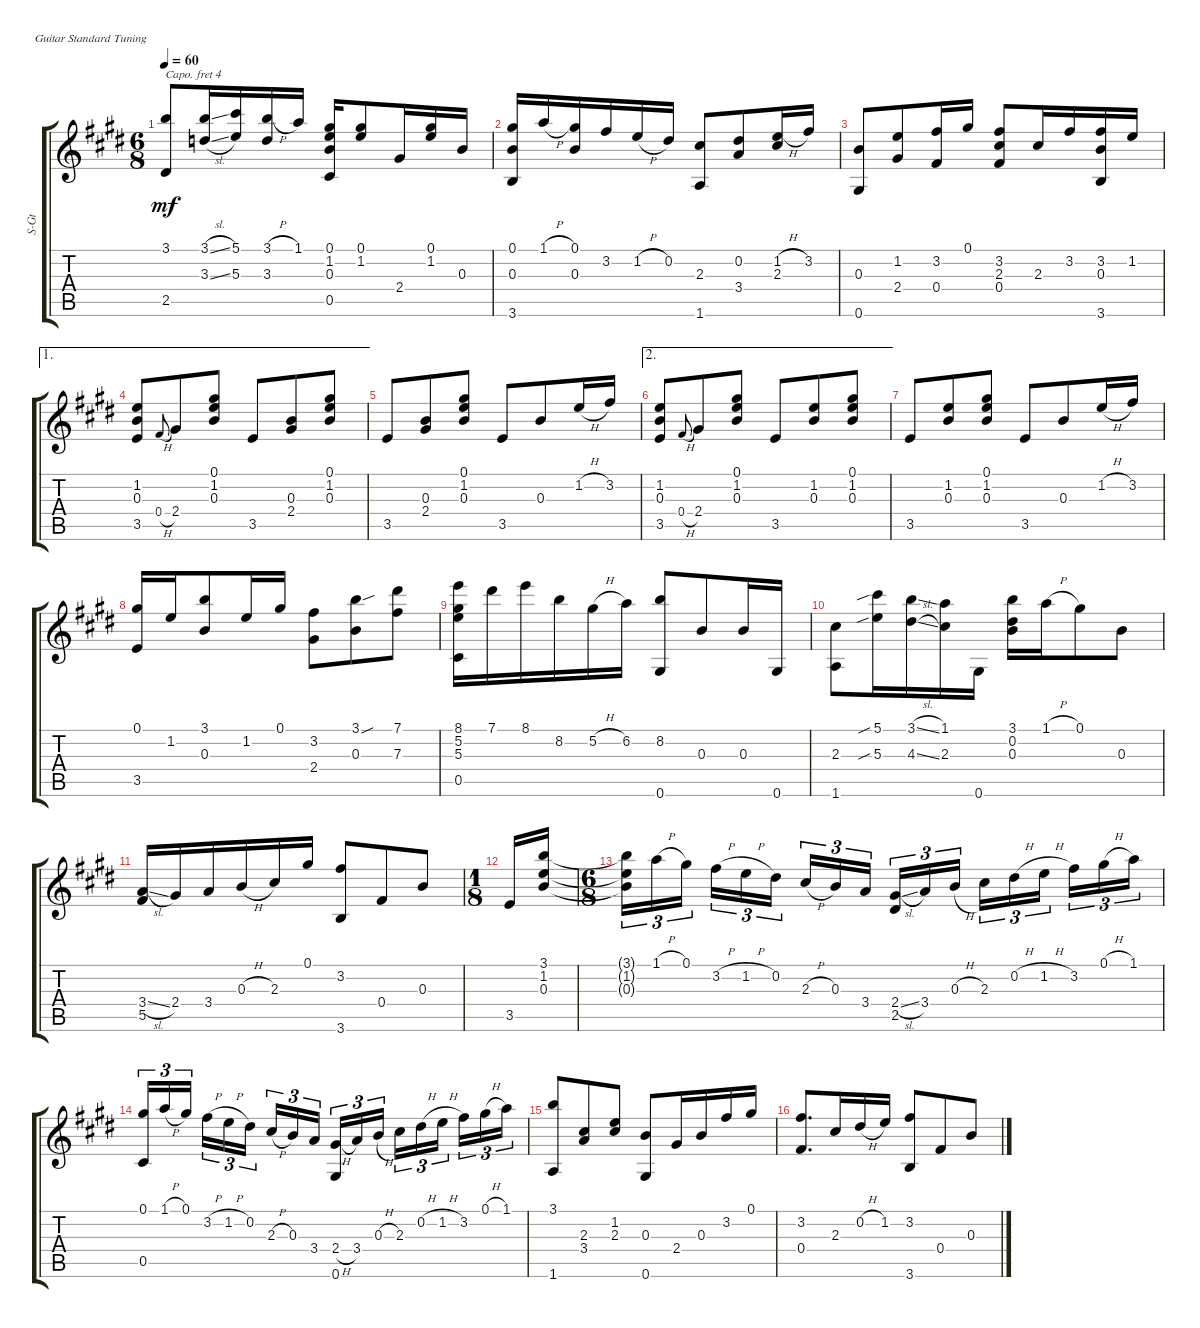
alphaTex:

\defaultSystemsLayout 4
\bracketExtendMode groupsimilarinstruments
\otherSystemsTrackNameOrientation horizontal
\track ("Steel Guitar" "S-Gt") {instrument acousticguitarsteel}
\staff {score tabs}
\capo 4
\tuning (E4 B3 G3 D3 A2 E2)
\ts (6 8)
\tempo 60
\clef g2
\ks e
(3.1{acc forcenatural} 2.5{acc forcenatural}).8{dy mf beam Up} (3.1{sl acc forcenatural} 3.3{sl acc b}).16{beam Up} (5.1{acc forcenatural} 5.3{acc forcenatural}).16{beam Up} (3.1{h acc forcenatural} 3.3{acc b}).16{beam Up} 1.1{acc forcenatural}.16{beam Up} (0.1{acc forcenatural} 1.2{acc forcenatural} 0.3{acc forcenatural} 0.5{acc forcenatural}).16{beam Up} (0.1{acc forcenatural} 1.2{acc forcenatural}).8{beam Up} 2.4{acc forcenatural}.16{beam Up} (0.1{acc forcenatural} 1.2{acc forcenatural}).16{beam Up} 0.3{acc forcenatural}.16{beam Up} |
(3.6{acc forcenatural} 0.1{acc forcenatural} 0.3{acc forcenatural}).16{beam Up} 1.1{h acc forcenatural}.16{beam Up} (0.1{acc forcenatural} 0.3{acc forcenatural}).16{beam Up} 3.2{acc forcenatural}.16{beam Up} 1.2{h acc forcenatural}.16{beam Up} 0.2{acc forcenatural}.16{beam Up} (1.6{acc forcenatural} 2.3{acc forcenatural}).8{beam Up} (0.2{acc forcenatural} 3.4{acc forcenatural}).8{beam Up} (2.3{acc forcenatural} 1.2{h acc forcenatural}).16{beam Up} 3.2{acc forcenatural}.16{beam Up} |
(0.3{acc forcenatural} 0.6{acc forcenatural}).8{beam Up} (1.2{acc forcenatural} 2.4{acc forcenatural}).8{beam Up} (3.2{acc forcenatural} 0.4{acc forcenatural}).16{beam Up} 0.1{acc forcenatural}.16{beam Up} (3.2{acc forcenatural} 2.3{acc forcenatural} 0.4{acc forcenatural}).8{beam Up} 2.3{acc forcenatural}.16{beam Up} 3.2{acc forcenatural}.16{beam Up} (3.2{acc forcenatural} 0.3{acc forcenatural} 3.6{acc forcenatural}).16{beam Up} 1.2{acc forcenatural}.16{beam Up} |
\ae 1
(1.2{acc forcenatural} 3.5{acc forcenatural} 0.3{acc forcenatural}).8{beam Up} 0.4{h acc forcenatural}.8{gr onbeat beam Up} 2.4{acc forcenatural}.8{beam Up} (1.2{acc forcenatural} 0.1{acc forcenatural} 0.3{acc forcenatural}).8{beam Up} 3.5{acc forcenatural}.8{beam Up} (2.4{acc forcenatural} 0.3{acc forcenatural}).8{beam Up} (0.1{acc forcenatural} 1.2{acc forcenatural} 0.3{acc forcenatural}).8{beam Up} |
3.5{acc forcenatural}.8{beam Up} (2.4{acc forcenatural} 0.3{acc forcenatural}).8{beam Up} (1.2{acc forcenatural} 0.1{acc forcenatural} 0.3{acc forcenatural}).8{beam Up} 3.5{acc forcenatural}.8{beam Up} 0.3{acc forcenatural}.8{beam Up} 1.2{h acc forcenatural}.16{beam Up} 3.2{acc forcenatural}.16{beam Up} |
\ae 2
(1.2{acc forcenatural} 3.5{acc forcenatural} 0.3{acc forcenatural}).8{beam Up} 0.4{h acc forcenatural}.8{gr onbeat beam Up} 2.4{acc forcenatural}.8{beam Up} (1.2{acc forcenatural} 0.1{acc forcenatural} 0.3{acc forcenatural}).8{beam Up} 3.5{acc forcenatural}.8{beam Up} (0.3{acc forcenatural} 1.2{acc forcenatural}).8{beam Up} (0.1{acc forcenatural} 1.2{acc forcenatural} 0.3{acc forcenatural}).8{beam Up} |
3.5{acc forcenatural}.8{beam Up} (0.3{acc forcenatural} 1.2{acc forcenatural}).8{beam Up} (0.1{acc forcenatural} 1.2{acc forcenatural} 0.3{acc forcenatural}).8{beam Up} 3.5{acc forcenatural}.8{beam Up} 0.3{acc forcenatural}.8{beam Up} 1.2{h acc forcenatural}.16{beam Up} 3.2{acc forcenatural}.16{beam Up} |
(3.5{acc forcenatural} 0.1{acc forcenatural}).16{beam Up} 1.2{acc forcenatural}.16{beam Up} (3.1{acc forcenatural} 0.3{acc forcenatural}).8{beam Up} 1.2{acc forcenatural}.16{beam Up} 0.1{acc forcenatural}.16{beam Up} (3.2{acc forcenatural} 2.4{acc forcenatural}).8{beam Down} (3.1{sou acc forcenatural} 0.3{acc forcenatural}).8{beam Down} (7.1{acc forcenatural} 7.3{acc forcenatural}).8{beam Down} |
(8.1{acc forcenatural} 5.2{acc forcenatural} 5.3{acc forcenatural} 0.5{acc forcenatural}).16{beam Down} 7.1{acc forcenatural}.16{beam Down} 8.1{acc forcenatural}.16{beam Down} 8.2{acc forcenatural}.16{beam Down} 5.2{h acc forcenatural}.16{beam Down} 6.2{acc forcenatural}.16{beam Down} (8.2{acc forcenatural} 0.6{acc forcenatural}).8{beam Up} 0.3{acc forcenatural}.8{beam Up} 0.3{acc forcenatural}.16{beam Up} 0.6{acc forcenatural}.16{beam Up} |
(2.3{acc forcenatural} 1.6{acc forcenatural}).8{beam Down} (5.1{sib acc forcenatural} 5.3{sib acc forcenatural}).16{beam Down} (3.1{sl acc forcenatural} 4.3{sl acc forcenatural}).16{beam Down} (1.1{acc forcenatural} 2.3{acc forcenatural}).16{beam Down} 0.6{acc forcenatural}.16{beam Down} (3.1{acc forcenatural} 0.2{acc forcenatural} 0.3{acc forcenatural}).16{beam Down} 1.1{h acc forcenatural}.16{beam Down} 0.1{acc forcenatural}.8{beam Down} 0.3{acc forcenatural}.8{beam Down} |
(3.4{sl acc forcenatural} 5.5{acc forcenatural}).16{beam Up} 2.4{acc forcenatural}.16{beam Up} 3.4{acc forcenatural}.16{beam Up} 0.3{h acc forcenatural}.16{beam Up} 2.3{acc forcenatural}.16{beam Up} 0.1{acc forcenatural}.16{beam Up} (3.2{acc forcenatural} 3.6{acc forcenatural}).8{beam Up} 0.4{acc forcenatural}.8{beam Up} 0.3{acc forcenatural}.8{beam Up} |
\ts (1 8)
3.5{acc forcenatural}.16{beam Up} (0.3{acc forcenatural} 1.2{acc forcenatural} 3.1{acc forcenatural}).16{beam Up} |
\ts (6 8)
(0.3{t acc forcenatural} 1.2{t acc forcenatural} 3.1{t acc forcenatural}).16{tu (3 2) beam Down} 1.1{h acc forcenatural}.16{tu (3 2) beam Down} 0.1{acc forcenatural}.16{tu (3 2) beam Down} 3.2{h acc forcenatural}.16{tu (3 2) beam Down} 1.2{h acc forcenatural}.16{tu (3 2) beam Down} 0.2{acc forcenatural}.16{tu (3 2) beam Down} 2.3{h acc forcenatural}.16{tu (3 2) beam Up} 0.3{acc forcenatural}.16{tu (3 2) beam Up} 3.4{acc forcenatural}.16{tu (3 2) beam Up} (2.4{sl acc forcenatural} 2.5{acc forcenatural}).16{tu (3 2) beam Up} 3.4{acc forcenatural}.16{tu (3 2) beam Up} 0.3{h acc forcenatural}.16{tu (3 2) beam Up} 2.3{acc forcenatural}.16{tu (3 2) beam Down} 0.2{h acc forcenatural}.16{tu (3 2) beam Down} 1.2{h acc forcenatural}.16{tu (3 2) beam Down} 3.2{acc forcenatural}.16{tu (3 2) beam Down} 0.1{h acc forcenatural}.16{tu (3 2) beam Down} 1.1{acc forcenatural}.16{tu (3 2) beam Down} |
(0.1{acc forcenatural} 0.5{acc forcenatural}).16{tu (3 2) beam Up} 1.1{h acc forcenatural}.16{tu (3 2) beam Up} 0.1{acc forcenatural}.16{tu (3 2) beam Up} 3.2{h acc forcenatural}.16{tu (3 2) beam Down} 1.2{h acc forcenatural}.16{tu (3 2) beam Down} 0.2{acc forcenatural}.16{tu (3 2) beam Down} 2.3{h acc forcenatural}.16{tu (3 2) beam Up} 0.3{acc forcenatural}.16{tu (3 2) beam Up} 3.4{acc forcenatural}.16{tu (3 2) beam Up} (2.4{h acc forcenatural} 0.6{acc forcenatural}).16{tu (3 2) beam Up} 3.4{acc forcenatural}.16{tu (3 2) beam Up} 0.3{h acc forcenatural}.16{tu (3 2) beam Up} 2.3{acc forcenatural}.16{tu (3 2) beam Down} 0.2{h acc forcenatural}.16{tu (3 2) beam Down} 1.2{h acc forcenatural}.16{tu (3 2) beam Down} 3.2{acc forcenatural}.16{tu (3 2) beam Down} 0.1{h acc forcenatural}.16{tu (3 2) beam Down} 1.1{acc forcenatural}.16{tu (3 2) beam Down} |
(3.1{acc forcenatural} 1.6{acc forcenatural}).8{beam Up} (2.3{acc forcenatural} 3.4{acc forcenatural}).8{beam Up} (2.3{acc forcenatural} 1.2{acc forcenatural}).8{beam Up} (0.3{acc forcenatural} 0.6{acc forcenatural}).8{beam Up} 2.4{acc forcenatural}.16{beam Up} 0.3{acc forcenatural}.16{beam Up} 3.2{acc forcenatural}.16{beam Up} 0.1{acc forcenatural}.16{beam Up} |
(3.2{acc forcenatural} 0.4{acc forcenatural}).8{d beam Up} 2.3{acc forcenatural}.16{beam Up} 0.2{h acc forcenatural}.16{beam Up} 1.2{acc forcenatural}.16{beam Up} (3.2{acc forcenatural} 3.6{acc forcenatural}).8{beam Up} 0.4{acc forcenatural}.8{beam Up} 0.3{acc forcenatural}.8{beam Up}
